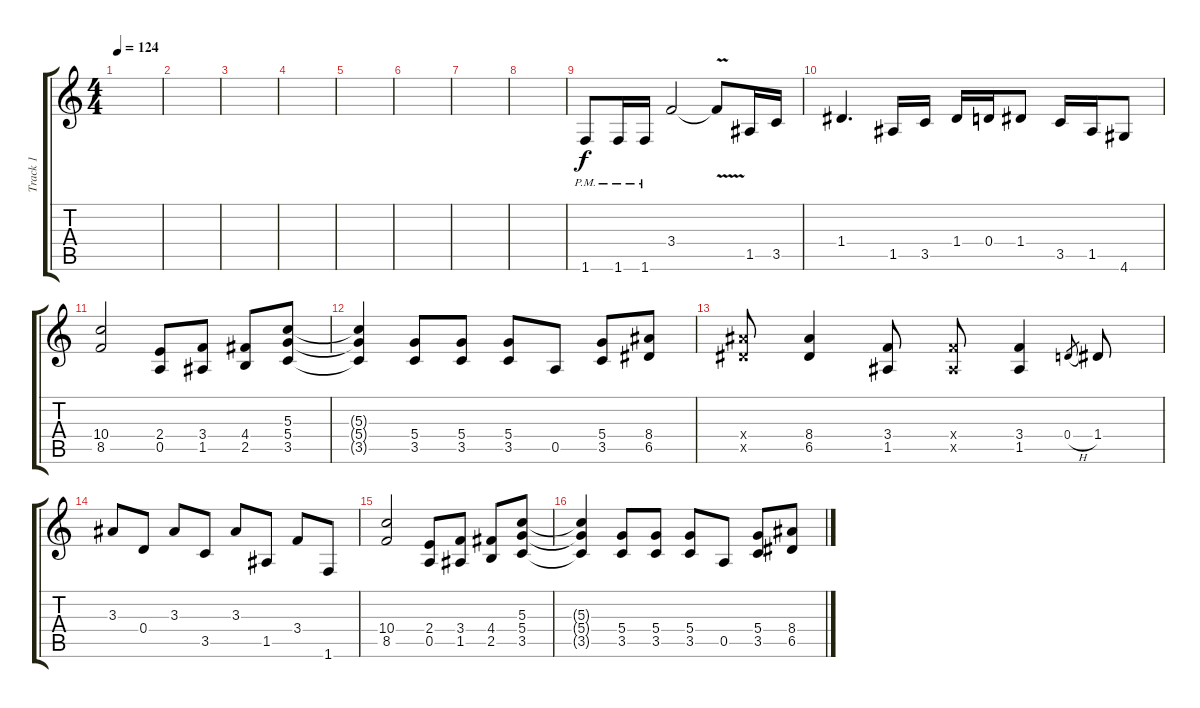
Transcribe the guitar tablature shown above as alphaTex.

\track ("Track 1" "Track 1") {instrument acousticguitarsteel}
\staff {score tabs}
\tuning (E4 B3 G3 D3 A2 E2) {hide}
\ts (4 4)
\tempo 124
\clef g2
\ks c
|
|
|
|
|
|
|
|
1.6{pm}.8 1.6{pm}.16 1.6{pm}.16 3.4.2 3.4{v t}.8 1.5.16 3.5.16 |
1.4.4{d} 1.5.16 3.5.16 1.4.16 0.4.16 1.4.8 3.5.16 1.5.16 4.6.8 |
(10.4 8.5).2 (2.4 0.5).8 (3.4 1.5).8 (4.4 2.5).8 (5.3 5.4 3.5).8 |
(5.3{t} 5.4{t} 3.5{t}).4 (5.4 3.5).8 (5.4 3.5).8 (5.4 3.5).8 0.5.8 (5.4 3.5).8 (8.4 6.5).8 |
(8.4{x} 6.5{x}).8 (8.4 6.5).4 (3.4 1.5).8 (3.4{x} 1.5{x}).8 (3.4 1.5).4 0.4{h}.8{gr} 1.4.8 |
3.3.8 0.4.8 3.3.8 3.5.8 3.3.8 1.5.8 3.4.8 1.6.8 |
(10.4 8.5).2 (2.4 0.5).8 (3.4 1.5).8 (4.4 2.5).8 (5.3 5.4 3.5).8 |
(5.3{t} 5.4{t} 3.5{t}).4 (5.4 3.5).8 (5.4 3.5).8 (5.4 3.5).8 0.5.8 (5.4 3.5).8 (8.4 6.5).8
